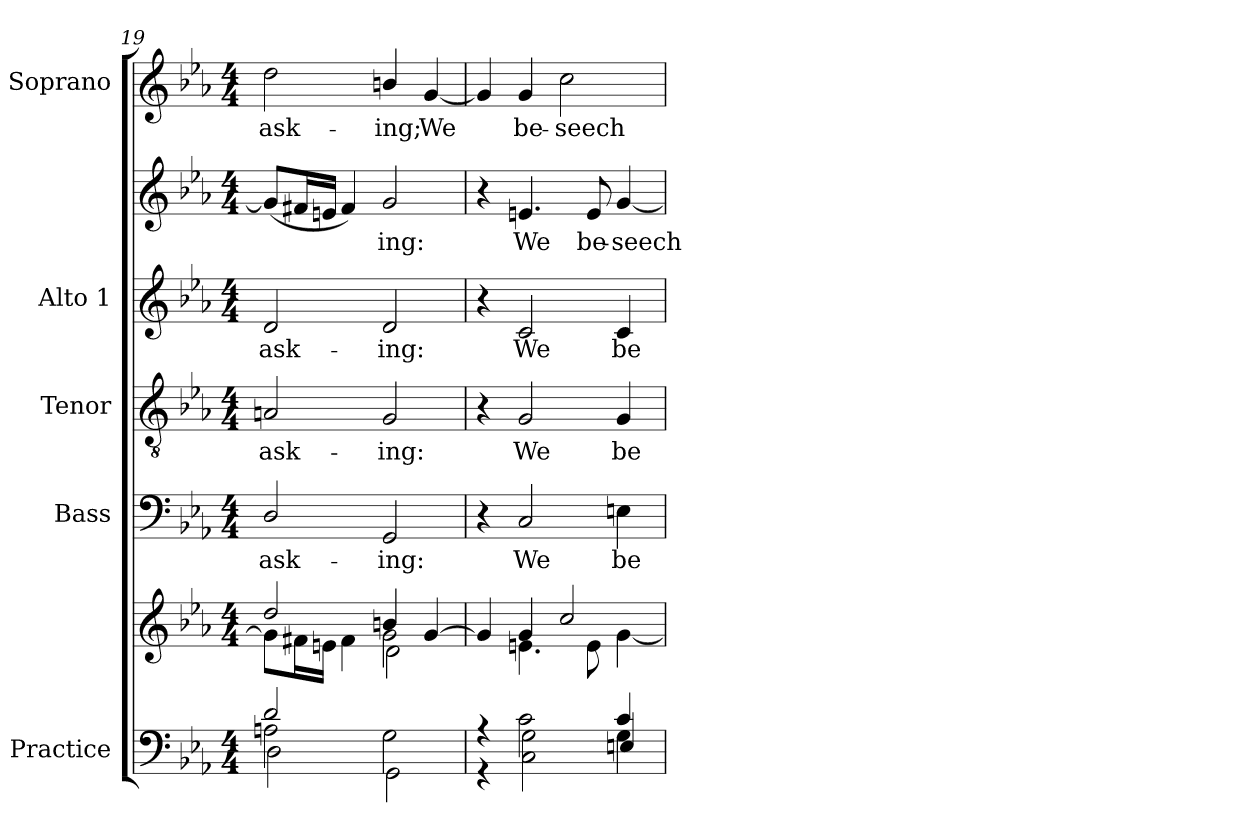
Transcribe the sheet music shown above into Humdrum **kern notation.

**kern	**kern	**kern	**text	**kern	**text	**kern	**text	**kern	**text	**kern	**text
*part5	*part5	*part4	*part4	*part3	*part3	*part2	*part2	*part2	*part2	*part1	*part1
*staff7	*staff6	*staff5	*staff5	*staff4	*staff4	*staff3	*staff3	*staff2	*staff2	*staff1	*staff1
*I"Practice	*	*I"Bass	*	*I"Tenor	*	*I"Alto 1	*	*	*	*I"Soprano	*
*	*	*I'B	*	*I'T	*	*I'A	*	*	*	*I'S	*
!!LO:LB:g=z
*clefF4	*clefG2	*clefF4	*	*clefGv2	*	*clefG2	*	*clefG2	*	*clefG2	*
*k[b-e-a-]	*k[b-e-a-]	*k[b-e-a-]	*	*k[b-e-a-]	*	*k[b-e-a-]	*	*k[b-e-a-]	*	*k[b-e-a-]	*
*E-:	*E-:	*E-:	*	*E-:	*	*E-:	*	*E-:	*	*E-:	*
*M4/4	*M4/4	*M4/4	*	*M4/4	*	*M4/4	*	*M4/4	*	*M4/4	*
=19	=19	=19	=19	=19	=19	=19	=19	=19	=19	=19	=19
*^	*^	*	*	*	*	*	*	*	*	*	*
*	*^	*	*^	*	*	*	*	*	*	*	*	*	*
!	!	!	!	!	!	!	!LO:LY:b	!	!LO:LY:b	!	!LO:LY:b	!	!	!	!LO:LY:b
2d	2An	2D\	2dd/	8g\L]	2ryy	2D/	ask-	2An	ask-	2d	ask-	(<8gL]	.	2dd	ask-
.	.	.	.	16f#X\L	.	.	.	.	.	.	.	16f#XL	.	.	.
.	.	.	.	16en\JJ	.	.	.	.	.	.	.	16enJJ	.	.	.
.	.	.	.	4f#\	.	.	.	.	.	.	.	4f#)	.	.	.
!	!	!	!	!	!	!	!LO:LY:b	!	!LO:LY:b	!	!LO:LY:b	!	!LO:LY:b	!	!LO:LY:b
2ryy	2G	2GG\	4bn/	2g\	2d\	2GG	-ing:	2G	-ing:	2d	-ing:	2g	ing:	4bn/	-ing;
!	!	!	!	!	!	!	!	!	!	!	!	!	!	!	!LO:LY:b
.	.	.	[4g	.	.	.	.	.	.	.	.	.	.	[4g	We
=20	=20	=20	=20	=20	=20	=20	=20	=20	=20	=20	=20	=20	=20	=20	=20
4ryy	4r	4r	4g]	4ryy	4ryy	4r	.	4r	.	4r	.	4r	.	4g]	.
!	!	!	!	!	!	!	!LO:LY:b	!	!LO:LY:b	!	!LO:LY:b	!	!LO:LY:b	!	!LO:LY:b
2c\	2G	2C\	4g	4.en\	2.ryy	2C	We	2G	We	2c	We	4.en	We	4g	be-
!	!	!	!	!	!	!	!	!	!	!	!	!	!	!	!LO:LY:b
.	.	.	2cc/	.	.	.	.	.	.	.	.	.	.	2cc	-seech
!	!	!	!	!	!	!	!	!	!	!	!	!	!LO:LY:b	!	!
.	.	.	.	8e\	.	.	.	.	.	.	.	8e	be-	.	.
!	!	!	!	!	!	!	!LO:LY:b	!	!LO:LY:b	!	!LO:LY:b	!	!LO:LY:b	!	!
4c	4G	4En	.	[4g\	.	4En	be-	4G	be-	4c	be-	[4g	-seech	.	.
*v	*v	*v	*	*	*	*	*	*	*	*	*	*	*	*	*
*	*v	*v	*v	*	*	*	*	*	*	*	*	*	*
=	=	=	=	=	=	=	=	=	=	=	=
*-	*-	*-	*-	*-	*-	*-	*-	*-	*-	*-	*-
